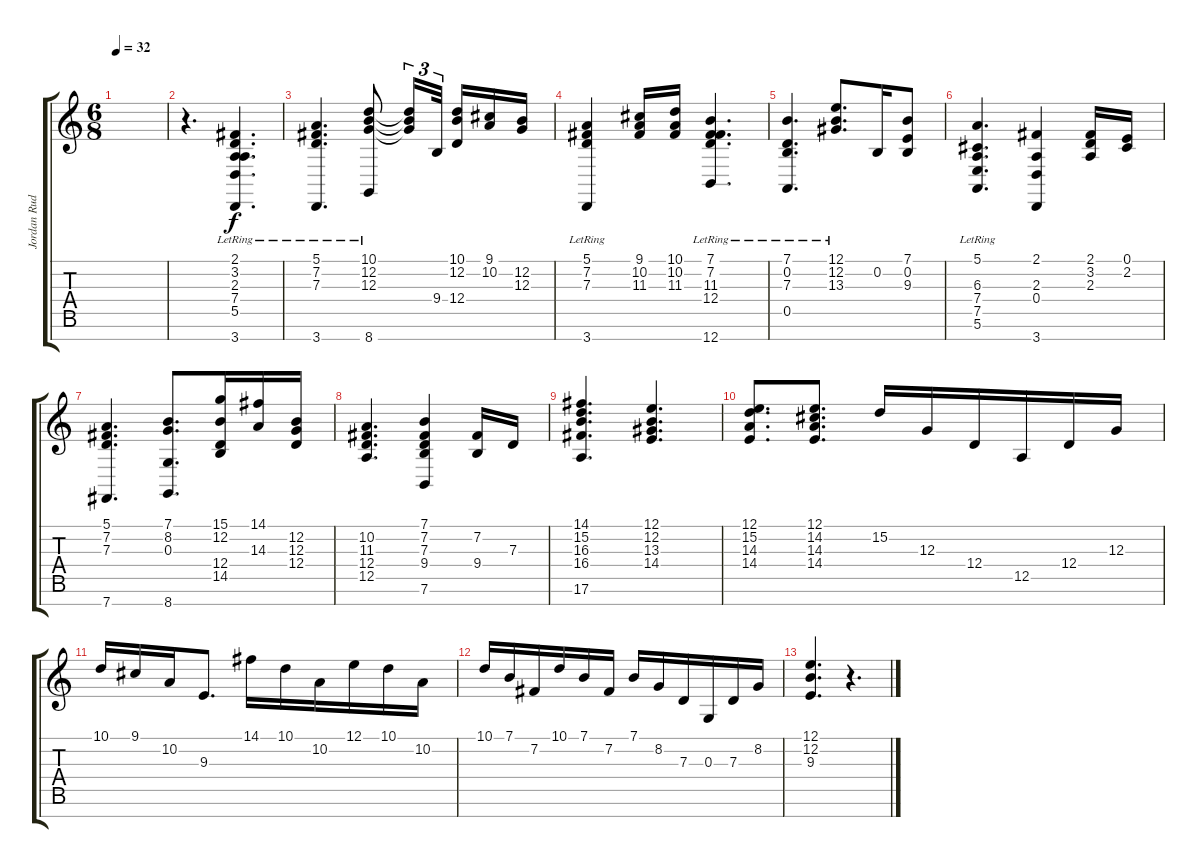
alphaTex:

\track ("Jordan Rudess" "Jordan Rud") {instrument stringensemble1}
\staff {score tabs}
\tuning (E4 B3 G3 D3 A2 E2 B1) {hide}
\ts (6 8)
\tempo 32
\clef g2
\ks c
|
r.4{d} (2.1 3.2{lr} 2.3 7.4{lr} 5.5{lr} 3.7{lr}).4{d volume 12} |
(5.1{lr} 7.2 7.3 3.7{lr}).4{d} (10.1 12.2{lr} 12.3 8.7{lr}).8 (10.1{t} 12.2{t} 12.3{t}).16{tu (3 2)} 9.4.32{tu (3 2) beam splitsecondary} (10.1 12.2 12.4).16 (9.1 10.2).16 (12.2 12.3).16 |
(5.1 7.2{lr} 7.3{lr} 3.7{lr}).4 (9.1 10.2 11.3).16 (10.1 10.2 11.3).16 (7.1{lr} 7.2 11.3{lr} 12.4{lr} 12.7{lr}).4{d} |
(7.1 0.2{lr} 7.3 0.5).4{d} (12.1{lr} 12.2 13.3).8{d} 0.2.16 (7.1 0.2 9.3).8 |
(5.1 6.3{lr} 7.4 7.5{lr} 5.6{lr}).4{d} (2.1 2.3 0.4 3.7).4 (2.1 3.2 2.3).16 (0.1 2.2).16 |
(5.1 7.2 7.3 7.7).4{d} (7.1 8.2 0.3 8.7).8{d} (15.1 12.2 12.4 14.5).16 (14.1 14.3).16 (12.2 12.3 12.4).16 |
(10.2 11.3 12.4 12.5).4{d} (7.1 7.2 7.3 9.4 7.6).4 (7.2 9.4).16 7.3.16 |
(14.1 15.2 16.3 16.4 17.6).4{d} (12.1 12.2 13.3 14.4).4{d} |
(12.1 15.2 14.3 14.4).8{d} (12.1 14.2 14.3 14.4).8{d} 15.2.16 12.3.16 12.4.16 12.5.16 12.4.16 12.3.16 |
10.1.16 9.1.16 10.2.16 9.3.8{d} 14.1.16 10.1.16 10.2.16 12.1.16 10.1.16 10.2.16 |
10.1.16 7.1.16 7.2.16 10.1.16 7.1.16 7.2.16 7.1.16 8.2.16 7.3.16 0.3.16 7.3.16 8.2.16 |
(12.1 12.2 9.3).4{d} r.4{d}
